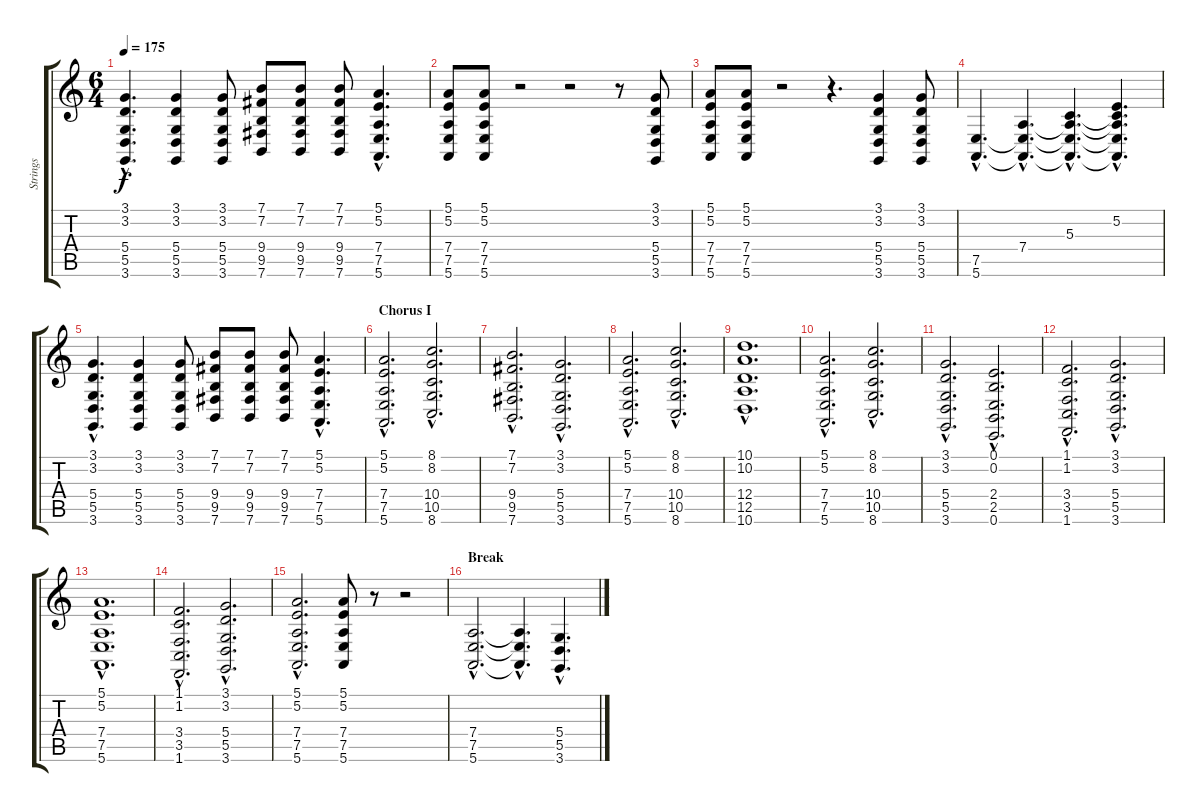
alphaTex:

\track ("Strings" "Strings") {instrument stringensemble1}
\staff {score tabs}
\tuning (E4 B3 G3 D3 A2 E2) {hide}
\ts (6 4)
\tempo 175
\clef g2
\ks c
(3.1{hac} 3.2{hac} 5.4{hac} 5.5{hac} 3.6{hac}).4{d dy f} (3.1 3.2 5.4 5.5 3.6).4 (3.1 3.2 5.4 5.5 3.6).8 (7.1 7.2 9.4 9.5 7.6).8 (7.1 7.2 9.4 9.5 7.6).8 (7.1 7.2 9.4 9.5 7.6).8 (5.1{hac} 5.2{hac} 7.4{hac} 7.5{hac} 5.6{hac}).4{d} |
(5.1 5.2 7.4 7.5 5.6).8 (5.1 5.2 7.4 7.5 5.6).8 r.2 r.2 r.8 (3.1 3.2 5.4 5.5 3.6).8 |
(5.1 5.2 7.4 7.5 5.6).8 (5.1 5.2 7.4 7.5 5.6).8 r.2 r.4{d} (3.1 3.2 5.4 5.5 3.6).4 (3.1 3.2 5.4 5.5 3.6).8 |
(7.5{hac} 5.6{hac}).4{d} (7.4{hac} 7.5{hac t} 5.6{hac t}).4{d} (5.3{hac} 7.4{hac t} 7.5{hac t} 5.6{hac t}).4{d} (5.2{hac} 5.3{hac t} 7.4{hac t} 7.5{hac t} 5.6{hac t}).4{d} |
(3.1{hac} 3.2{hac} 5.4{hac} 5.5{hac} 3.6{hac}).4{d} (3.1 3.2 5.4 5.5 3.6).4 (3.1 3.2 5.4 5.5 3.6).8 (7.1 7.2 9.4 9.5 7.6).8 (7.1 7.2 9.4 9.5 7.6).8 (7.1 7.2 9.4 9.5 7.6).8 (5.1{hac} 5.2{hac} 7.4{hac} 7.5{hac} 5.6{hac}).4{d} |
\section ("" "Chorus I")
(5.1{hac} 5.2{hac} 7.4{hac} 7.5{hac} 5.6{hac}).2{d} (8.1{hac} 8.2{hac} 10.4{hac} 10.5{hac} 8.6{hac}).2{d} |
(7.1{hac} 7.2{hac} 9.4{hac} 9.5{hac} 7.6{hac}).2{d} (3.1{hac} 3.2{hac} 5.4{hac} 5.5{hac} 3.6{hac}).2{d} |
(5.1{hac} 5.2{hac} 7.4{hac} 7.5{hac} 5.6{hac}).2{d} (8.1{hac} 8.2{hac} 10.4{hac} 10.5{hac} 8.6{hac}).2{d} |
(10.1{hac} 10.2{hac} 12.4{hac} 12.5{hac} 10.6{hac}).1{d} |
(5.1{hac} 5.2{hac} 7.4{hac} 7.5{hac} 5.6{hac}).2{d} (8.1{hac} 8.2{hac} 10.4{hac} 10.5{hac} 8.6{hac}).2{d} |
(3.1{hac} 3.2{hac} 5.4{hac} 5.5{hac} 3.6{hac}).2{d} (0.1{hac} 0.2{hac} 2.4{hac} 2.5{hac} 0.6{hac}).2{d} |
(1.1{hac} 1.2{hac} 3.4{hac} 3.5{hac} 1.6{hac}).2{d} (3.1{hac} 3.2{hac} 5.4{hac} 5.5{hac} 3.6{hac}).2{d} |
(5.1{hac} 5.2{hac} 7.4{hac} 7.5{hac} 5.6{hac}).1{d} |
(1.1{hac} 1.2{hac} 3.4{hac} 3.5{hac} 1.6{hac}).2{d} (3.1{hac} 3.2{hac} 5.4{hac} 5.5{hac} 3.6{hac}).2{d} |
(5.1{hac} 5.2{hac} 7.4{hac} 7.5{hac} 5.6{hac}).2{d} (5.1 5.2 7.4 7.5 5.6).8 r.8 r.2 |
\section ("" "Break")
(7.4{hac} 7.5{hac} 5.6{hac}).2{d} (7.4{hac t} 7.5{hac t} 5.6{hac t}).4{d} (5.4{hac} 5.5{hac} 3.6{hac}).4{d}
